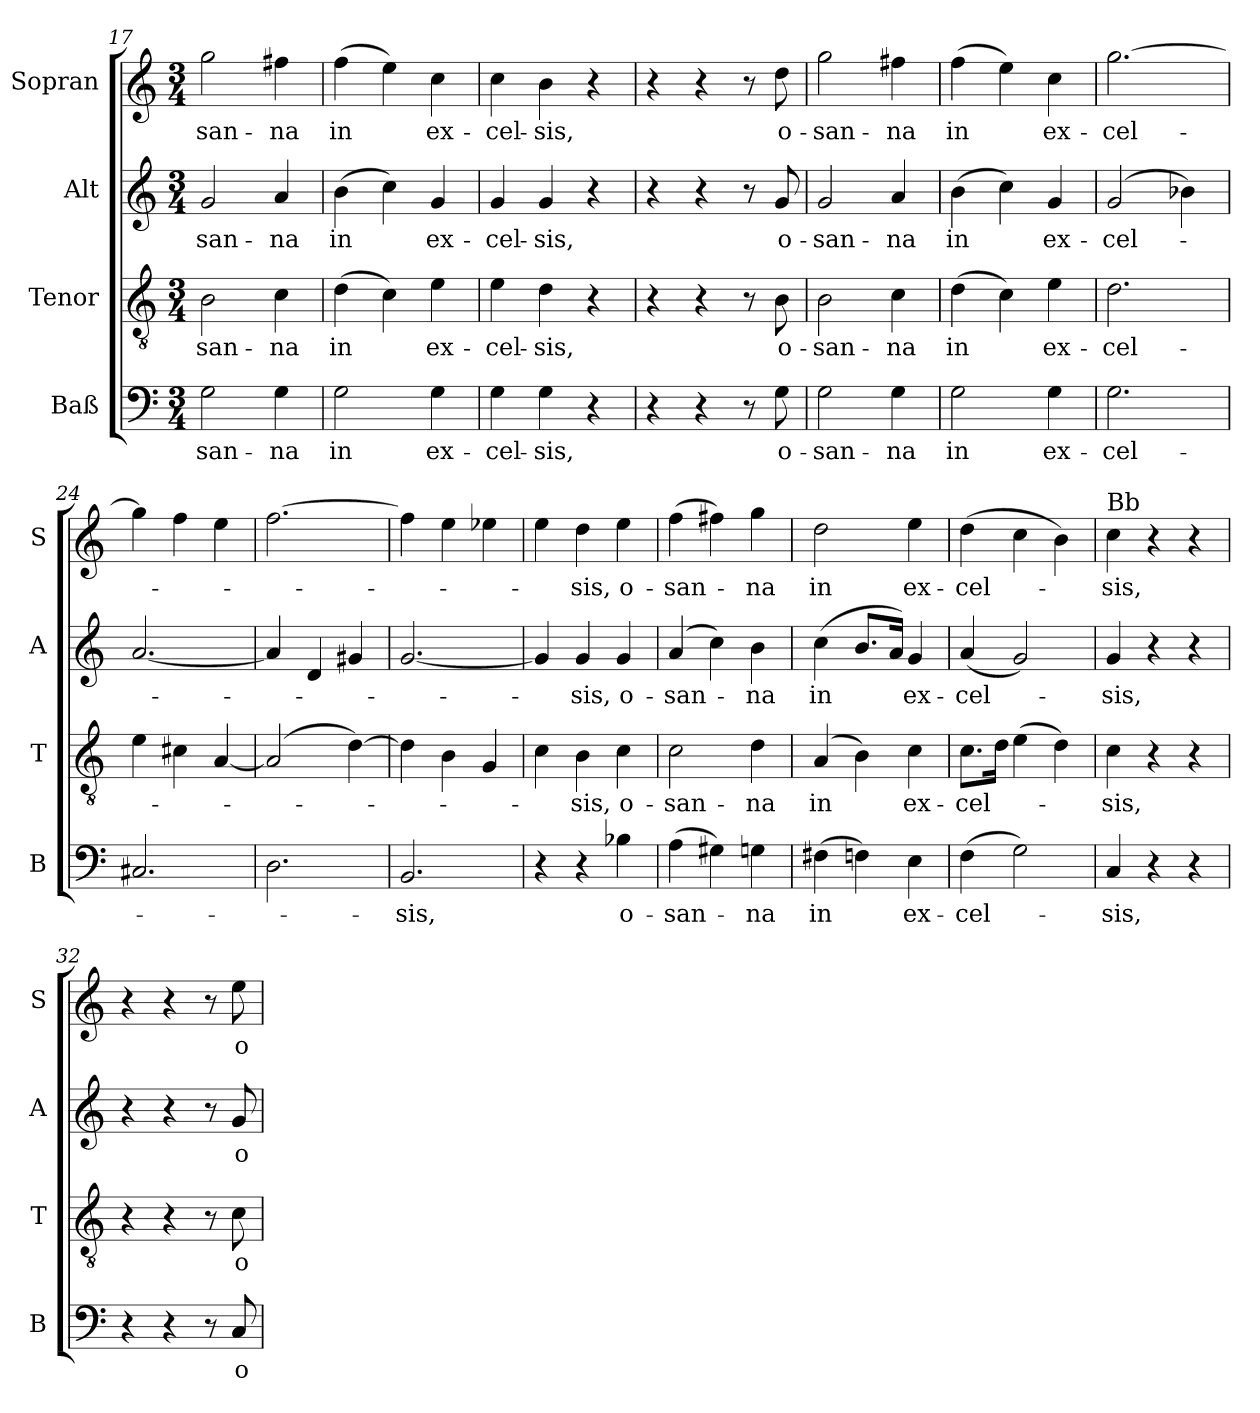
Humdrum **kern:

**kern	**text	**kern	**text	**kern	**text	**kern	**text
*part4	*part4	*part3	*part3	*part2	*part2	*part1	*part1
*staff4	*staff4	*staff3	*staff3	*staff2	*staff2	*staff1	*staff1
*I"Baß	*	*I"Tenor	*	*I"Alt	*	*I"Sopran	*
*I'B	*	*I'T	*	*I'A	*	*I'S	*
*clefF4	*	*clefGv2	*	*clefG2	*	*clefG2	*
*k[]	*	*k[]	*	*k[]	*	*k[]	*
*M3/4	*	*M3/4	*	*M3/4	*	*M3/4	*
=17	=17	=17	=17	=17	=17	=17	=17
!	!LO:LY:b	!	!LO:LY:b	!	!LO:LY:b	!	!LO:LY:b
2G\	san-	2B\	san-	2g/	san-	2gg\	san-
!	!LO:LY:b	!	!LO:LY:b	!	!LO:LY:b	!	!LO:LY:b
4G\	na	4c\	na	4a/	na	4ff#X\	na
=18	=18	=18	=18	=18	=18	=18	=18
!	!LO:LY:b	!	!LO:LY:b	!	!LO:LY:b	!	!LO:LY:b
2G\	in	(4d\	in	(4b\	in	(4ff\	in
.	.	4c\)	.	4cc\)	.	4ee\)	.
!	!LO:LY:b	!	!LO:LY:b	!	!LO:LY:b	!	!LO:LY:b
4G\	ex-	4e\	ex-	4g/	ex-	4cc\	ex-
=19	=19	=19	=19	=19	=19	=19	=19
!	!LO:LY:b	!	!LO:LY:b	!	!LO:LY:b	!	!LO:LY:b
4G\	cel-	4e\	cel-	4g/	cel-	4cc\	cel-
!	!LO:LY:b	!	!LO:LY:b	!	!LO:LY:b	!	!LO:LY:b
4G\	sis,	4d\	sis,	4g/	sis,	4b\	sis,
4r	.	4r	.	4r	.	4r	.
=20	=20	=20	=20	=20	=20	=20	=20
4r	.	4r	.	4r	.	4r	.
4r	.	4r	.	4r	.	4r	.
8r	.	8r	.	8r	.	8r	.
!	!LO:LY:b	!	!LO:LY:b	!	!LO:LY:b	!	!LO:LY:b
8G\	o-	8B\	o-	8g/	o-	8dd\	o-
=21	=21	=21	=21	=21	=21	=21	=21
!	!LO:LY:b	!	!LO:LY:b	!	!LO:LY:b	!	!LO:LY:b
2G\	san-	2B\	san-	2g/	san-	2gg\	san-
!	!LO:LY:b	!	!LO:LY:b	!	!LO:LY:b	!	!LO:LY:b
4G\	na	4c\	na	4a/	na	4ff#X\	na
=22	=22	=22	=22	=22	=22	=22	=22
!	!LO:LY:b	!	!LO:LY:b	!	!LO:LY:b	!	!LO:LY:b
2G\	in	(4d\	in	(4b\	in	(4ff\	in
.	.	4c\)	.	4cc\)	.	4ee\)	.
!	!LO:LY:b	!	!LO:LY:b	!	!LO:LY:b	!	!LO:LY:b
4G\	ex-	4e\	ex-	4g/	ex-	4cc\	ex-
=23	=23	=23	=23	=23	=23	=23	=23
!	!LO:LY:b	!	!LO:LY:b	!	!LO:LY:b	!	!LO:LY:b
2.G\	cel-	2.d\	cel-	(2g/	cel-	[2.gg\	cel-
.	.	.	.	4b-X\)	.	.	.
!!LO:PB:g=z
=24	=24	=24	=24	=24	=24	=24	=24
2.C#X/	.	4e\	.	[2.a/	.	4gg\]	.
.	.	4c#X\	.	.	.	4ff\	.
.	.	[4A/	.	.	.	4ee\	.
=25	=25	=25	=25	=25	=25	=25	=25
2.D\	.	(2A/]	.	4a/]	.	[2.ff\	.
.	.	.	.	4d/	.	.	.
.	.	[4d\)	.	4g#X/	.	.	.
=26	=26	=26	=26	=26	=26	=26	=26
!	!LO:LY:b	!	!	!	!	!	!
2.BB/	sis,	4d\]	.	[2.g/	.	4ff\]	.
.	.	4B\	.	.	.	4ee\	.
.	.	4G/	.	.	.	4ee-X\	.
=27	=27	=27	=27	=27	=27	=27	=27
4r	.	4c\	.	4g/]	.	4ee\	.
!	!	!	!LO:LY:b	!	!LO:LY:b	!	!LO:LY:b
4r	.	4B\	sis,	4g/	sis,	4dd\	sis,
!	!LO:LY:b	!	!LO:LY:b	!	!LO:LY:b	!	!LO:LY:b
4B-X\	o-	4c\	o-	4g/	o-	4ee\	o-
=28	=28	=28	=28	=28	=28	=28	=28
!	!LO:LY:b	!	!LO:LY:b	!	!LO:LY:b	!	!LO:LY:b
(4A\	san-	2c\	san-	(4a/	san-	(4ff\	san-
4G#X\)	.	.	.	4cc\)	.	4ff#X\)	.
!	!LO:LY:b	!	!LO:LY:b	!	!LO:LY:b	!	!LO:LY:b
4Gn\	na	4d\	na	4b\	na	4gg\	na
!!LO:LB:g=z
=29	=29	=29	=29	=29	=29	=29	=29
!	!LO:LY:b	!	!LO:LY:b	!	!LO:LY:b	!	!LO:LY:b
(4F#X\	in	(4A/	in	(4cc\	in	2dd\	in
4Fn\)	.	4B\)	.	8.b/L	.	.	.
.	.	.	.	16a/Jk)	.	.	.
!	!LO:LY:b	!	!LO:LY:b	!	!LO:LY:b	!	!LO:LY:b
4E\	ex-	4c\	ex-	4g/	ex-	4ee\	ex-
=30	=30	=30	=30	=30	=30	=30	=30
!	!LO:LY:b	!	!LO:LY:b	!	!LO:LY:b	!	!LO:LY:b
(4F\	cel-	8.c\L	cel-	(4a/	cel-	(4dd\	cel-
.	.	16d\Jk	.	.	.	.	.
2G\)	.	(4e\	.	2g/)	.	4cc\	.
.	.	4d\)	.	.	.	4b\)	.
=31	=31	=31	=31	=31	=31	=31	=31
!	!	!	!	!	!	!LO:TX:a:t=Bb	!
!	!LO:LY:b	!	!LO:LY:b	!	!LO:LY:b	!	!LO:LY:b
4C/	sis,	4c\	sis,	4g/	sis,	4cc\	sis,
4r	.	4r	.	4r	.	4r	.
4r	.	4r	.	4r	.	4r	.
=32	=32	=32	=32	=32	=32	=32	=32
4r	.	4r	.	4r	.	4r	.
4r	.	4r	.	4r	.	4r	.
8r	.	8r	.	8r	.	8r	.
!	!LO:LY:b	!	!LO:LY:b	!	!LO:LY:b	!	!LO:LY:b
8C/	o-	8c\	o-	8g/	o-	8ee\	o-
=	=	=	=	=	=	=	=
*-	*-	*-	*-	*-	*-	*-	*-
